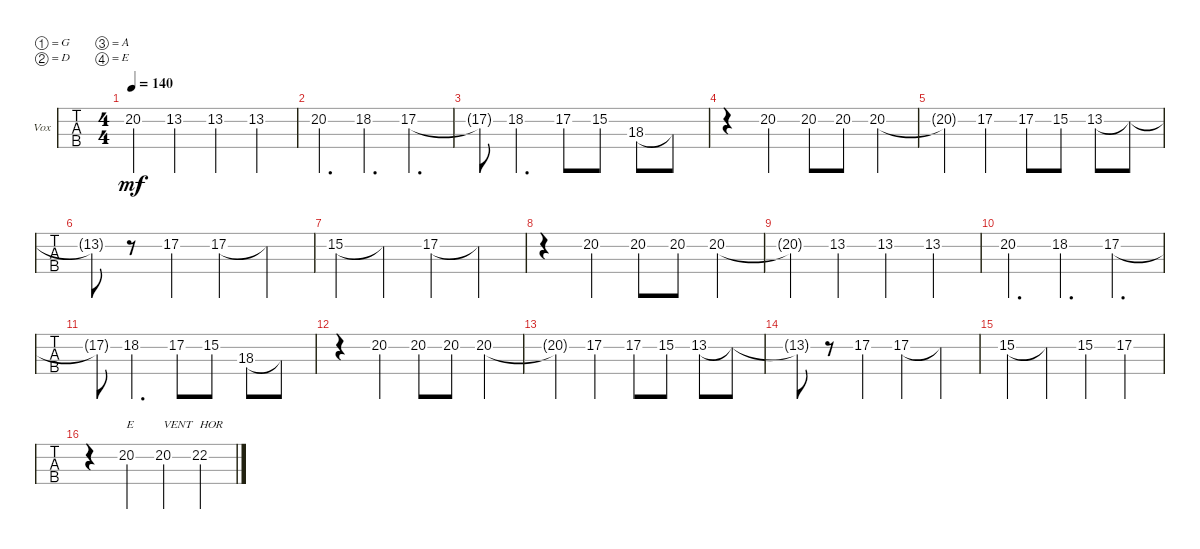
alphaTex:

\defaultSystemsLayout 4
\bracketExtendMode groupsimilarinstruments
\firstSystemTrackNameOrientation horizontal
\otherSystemsTrackNameOrientation horizontal
\track ("Vox" "Vox") {instrument electricbassfinger}
\staff {tabs}
\tuning (G3 D3 A2 E2)
\ts (4 4)
\tempo 140
\clef f4
\ks c
20.2{t}.4{dy mf} 13.2{st}.4 13.2.4 13.2.4 |
20.2.4{d} 18.2.4{d} 17.2.4{d} |
17.2{t}.8 18.2.4{d} 17.2.8 15.2.8 18.3.8 18.3{t}.8 |
r.4 20.2.4 20.2{st}.8 20.2{st}.8 20.2.4 |
20.2{t}.4 17.2.4 17.2{st}.8 15.2{st}.8 13.2.8 13.2{t}.8 |
13.2{t}.8 r.8 17.2.4 17.2.4 17.2{t}.4 |
15.2.4 15.2{t}.4 17.2.4 17.2{t}.4 |
r.4 20.2.4 20.2{st}.8 20.2{st}.8 20.2.4 |
20.2{t}.4 13.2{st}.4 13.2.4 13.2.4 |
20.2.4{d} 18.2.4{d} 17.2.4{d} |
17.2{t}.8 18.2.4{d} 17.2.8 15.2.8 18.3.8 18.3{t}.8 |
r.4 20.2.4 20.2{st}.8 20.2{st}.8 20.2.4 |
20.2{t}.4 17.2.4 17.2{st}.8 15.2{st}.8 13.2.8 13.2{t}.8 |
13.2{t}.8 r.8 17.2.4 17.2.4 17.2{t}.4 |
15.2.4 15.2{t}.4 15.2.4 17.2.4 |
r.4 20.2.4{txt "E"} 20.2.4{txt "VENT"} 22.2.4{txt "HOR"}
